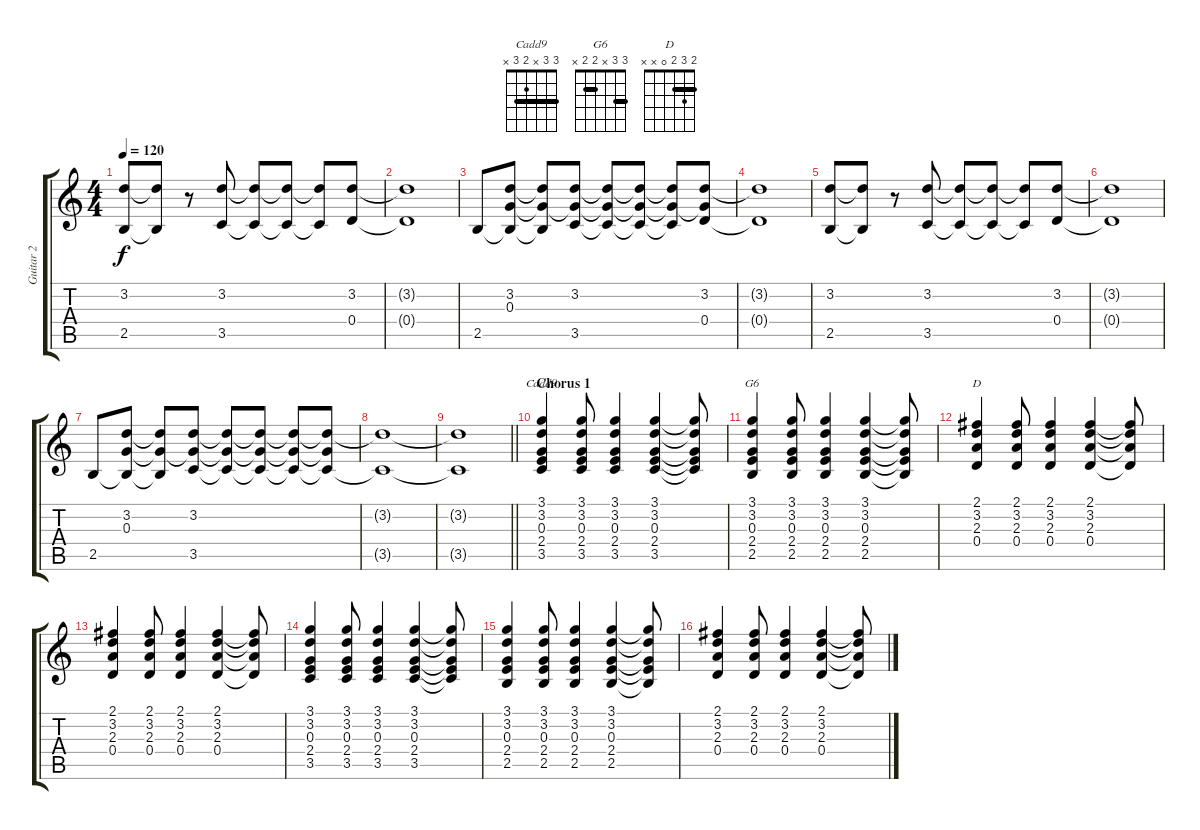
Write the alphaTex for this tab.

\track ("Guitar 2" "Guitar 2") {instrument acousticguitarsteel}
\staff {score tabs}
\tuning (E4 B3 G3 D3 A2 E2) {hide}
\chord ("Cadd9" 3 3 x 2 3 x) {barre 3}
\chord ("G6" 3 3 x 2 2 x) {barre (2 3)}
\chord ("D" 2 3 2 0 x x) {barre 2}
\ts (4 4)
\tempo 120
\clef g2
\ks c
(3.2 2.5).8{dy f} (3.2{t} 2.5{t}).8 r.8 (3.2 3.5).8 (3.2{t} 3.5{t}).8 (3.2{t} 3.5{t}).8 (3.2{t} 3.5{t}).8 (3.2 0.4).8 |
(3.2{t} 0.4{t}).1 |
2.5.8 (3.2 0.3 2.5{t}).8 (3.2{t} 0.3{t} 2.5{t}).8 (3.2 0.3{t} 3.5).8 (3.2{t} 0.3{t} 3.5{t}).8 (3.2{t} 0.3{t} 3.5{t}).8 (3.2{t} 0.3{t} 3.5{t}).8 (3.2 0.3{t} 0.4).8 |
(3.2{t} 0.4{t}).1 |
(3.2 2.5).8 (3.2{t} 2.5{t}).8 r.8 (3.2 3.5).8 (3.2{t} 3.5{t}).8 (3.2{t} 3.5{t}).8 (3.2{t} 3.5{t}).8 (3.2 0.4).8 |
(3.2{t} 0.4{t}).1 |
2.5.8 (3.2 0.3 2.5{t}).8 (3.2{t} 0.3{t} 2.5{t}).8 (3.2 0.3{t} 3.5).8 (3.2{t} 0.3{t} 3.5{t}).8 (3.2{t} 0.3{t} 3.5{t}).8 (3.2{t} 0.3{t} 3.5{t}).8 (3.2{t} 0.3{t} 3.5{t}).8 |
(3.2{t} 3.5{t}).1 |
\barLineRight lightlight
(3.2{t} 3.5{t}).1 |
\section ("" "Chorus 1")
(3.1 3.2 0.3 2.4 3.5).4{ch "Cadd9"} (3.1 3.2 0.3 2.4 3.5).8 (3.1 3.2 0.3 2.4 3.5).4 (3.1 3.2 0.3 2.4 3.5).4 (3.1{t} 3.2{t} 0.3{t} 2.4{t} 3.5{t}).8 |
(3.1 3.2 0.3 2.4 2.5).4{ch "G6"} (3.1 3.2 0.3 2.4 2.5).8 (3.1 3.2 0.3 2.4 2.5).4 (3.1 3.2 0.3 2.4 2.5).4 (3.1{t} 3.2{t} 0.3{t} 2.4{t} 2.5{t}).8 |
(2.1 3.2 2.3 0.4).4{ch "D"} (2.1 3.2 2.3 0.4).8 (2.1 3.2 2.3 0.4).4 (2.1 3.2 2.3 0.4).4 (2.1{t} 3.2{t} 2.3{t} 0.4{t}).8 |
(2.1 3.2 2.3 0.4).4 (2.1 3.2 2.3 0.4).8 (2.1 3.2 2.3 0.4).4 (2.1 3.2 2.3 0.4).4 (2.1{t} 3.2{t} 2.3{t} 0.4{t}).8 |
(3.1 3.2 0.3 2.4 3.5).4 (3.1 3.2 0.3 2.4 3.5).8 (3.1 3.2 0.3 2.4 3.5).4 (3.1 3.2 0.3 2.4 3.5).4 (3.1{t} 3.2{t} 0.3{t} 2.4{t} 3.5{t}).8 |
(3.1 3.2 0.3 2.4 2.5).4 (3.1 3.2 0.3 2.4 2.5).8 (3.1 3.2 0.3 2.4 2.5).4 (3.1 3.2 0.3 2.4 2.5).4 (3.1{t} 3.2{t} 0.3{t} 2.4{t} 2.5{t}).8 |
(2.1 3.2 2.3 0.4).4 (2.1 3.2 2.3 0.4).8 (2.1 3.2 2.3 0.4).4 (2.1 3.2 2.3 0.4).4 (2.1{t} 3.2{t} 2.3{t} 0.4{t}).8
